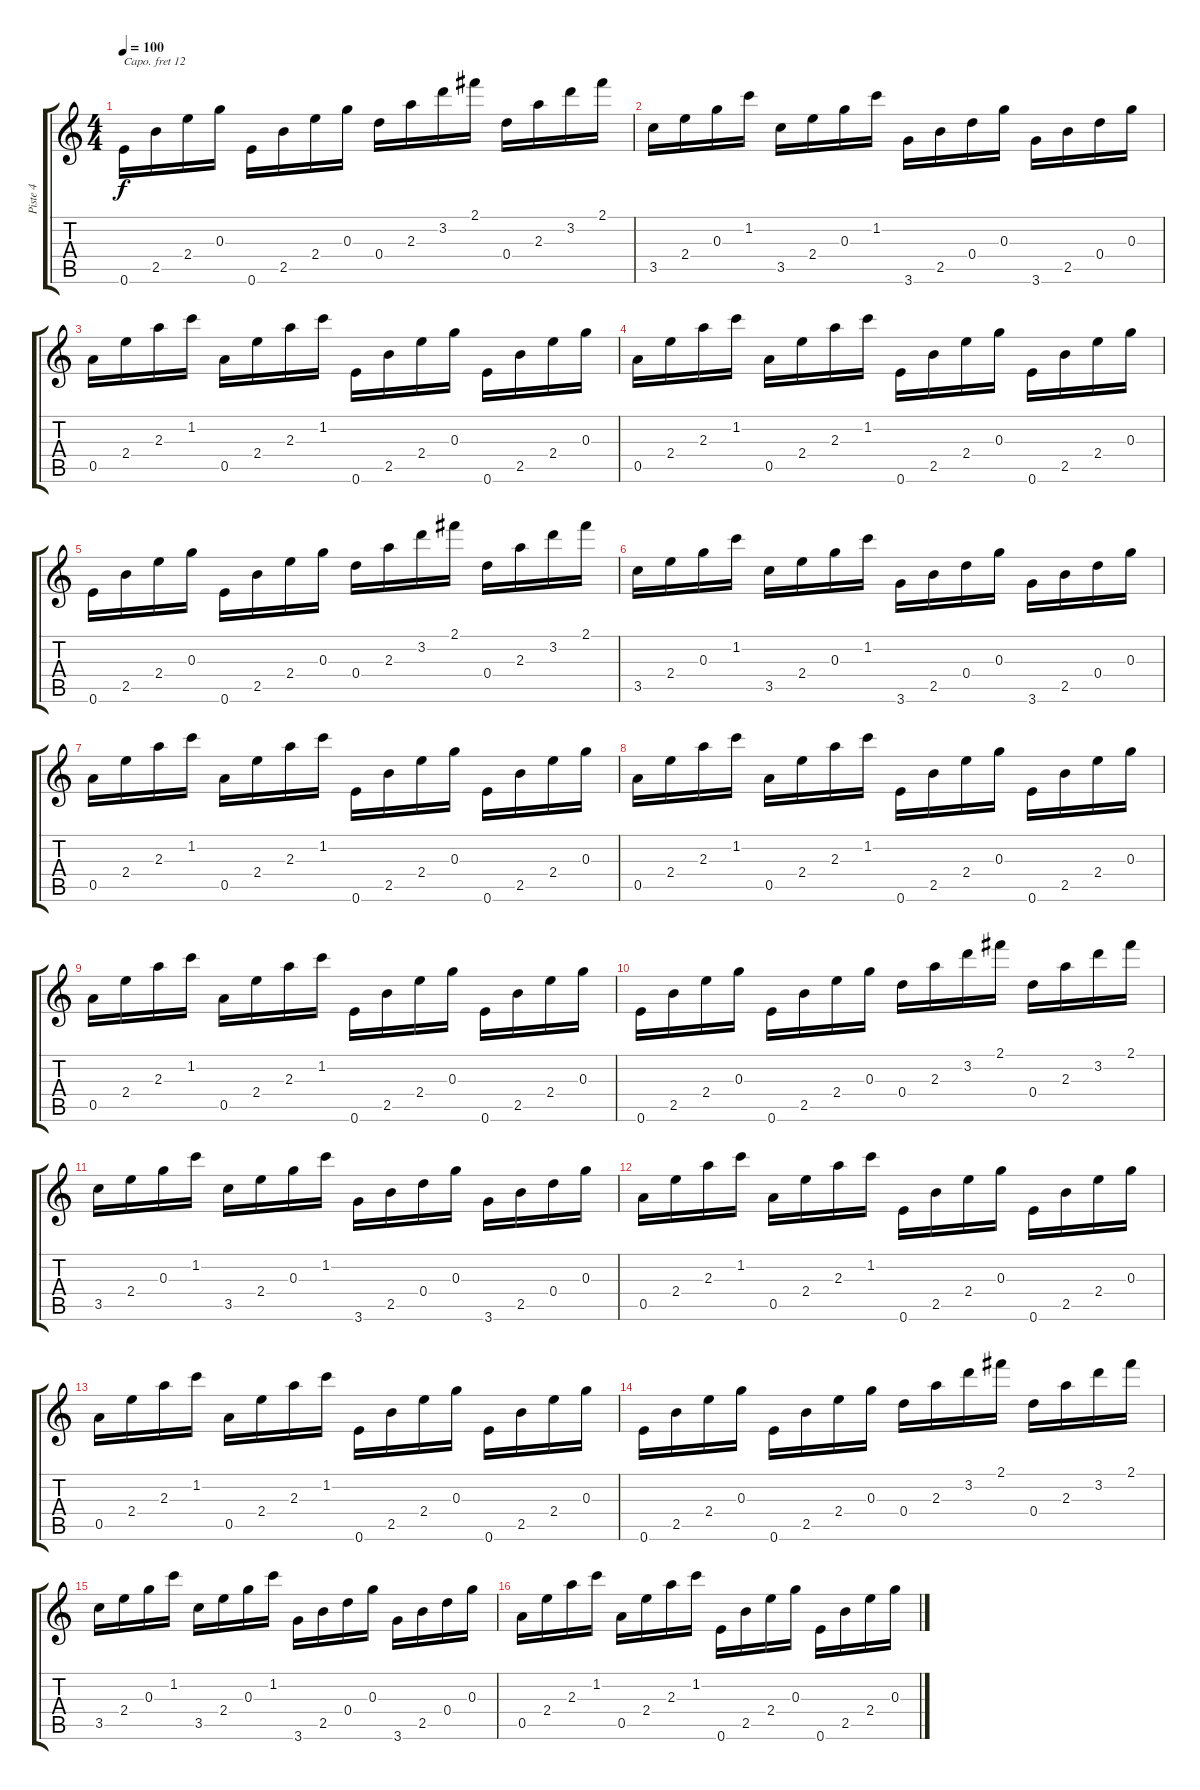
\track ("Piste 4" "Piste 4") {instrument banjo}
\staff {score tabs}
\capo 12
\tuning (E4 B3 G3 D3 A2 E2) {hide}
\displaytranspose 12
\ts (4 4)
\tempo 100
\clef g2
\ks c
0.6.16{dy f} 2.5.16 2.4.16 0.3.16 0.6.16 2.5.16 2.4.16 0.3.16 0.4.16 2.3.16 3.2.16 2.1.16 0.4.16 2.3.16 3.2.16 2.1.16 |
3.5.16 2.4.16 0.3.16 1.2.16 3.5.16 2.4.16 0.3.16 1.2.16 3.6.16 2.5.16 0.4.16 0.3.16 3.6.16 2.5.16 0.4.16 0.3.16 |
0.5.16 2.4.16 2.3.16 1.2.16 0.5.16 2.4.16 2.3.16 1.2.16 0.6.16 2.5.16 2.4.16 0.3.16 0.6.16 2.5.16 2.4.16 0.3.16 |
0.5.16 2.4.16 2.3.16 1.2.16 0.5.16 2.4.16 2.3.16 1.2.16 0.6.16 2.5.16 2.4.16 0.3.16 0.6.16 2.5.16 2.4.16 0.3.16 |
0.6.16{volume 7} 2.5.16 2.4.16 0.3.16 0.6.16 2.5.16 2.4.16 0.3.16 0.4.16 2.3.16 3.2.16 2.1.16 0.4.16 2.3.16 3.2.16 2.1.16 |
3.5.16 2.4.16 0.3.16 1.2.16 3.5.16 2.4.16 0.3.16 1.2.16 3.6.16 2.5.16 0.4.16 0.3.16 3.6.16 2.5.16 0.4.16 0.3.16 |
0.5.16 2.4.16 2.3.16 1.2.16 0.5.16 2.4.16 2.3.16 1.2.16 0.6.16 2.5.16 2.4.16 0.3.16 0.6.16 2.5.16 2.4.16 0.3.16 |
0.5.16 2.4.16 2.3.16 1.2.16 0.5.16 2.4.16 2.3.16 1.2.16 0.6.16 2.5.16 2.4.16 0.3.16 0.6.16 2.5.16 2.4.16 0.3.16 |
0.5.16 2.4.16 2.3.16 1.2.16 0.5.16 2.4.16 2.3.16 1.2.16 0.6.16 2.5.16 2.4.16 0.3.16 0.6.16 2.5.16 2.4.16 0.3.16 |
0.6.16 2.5.16 2.4.16 0.3.16 0.6.16 2.5.16 2.4.16 0.3.16 0.4.16 2.3.16 3.2.16 2.1.16 0.4.16 2.3.16 3.2.16 2.1.16 |
3.5.16 2.4.16 0.3.16 1.2.16 3.5.16 2.4.16 0.3.16 1.2.16 3.6.16 2.5.16 0.4.16 0.3.16 3.6.16 2.5.16 0.4.16 0.3.16 |
0.5.16 2.4.16 2.3.16 1.2.16 0.5.16 2.4.16 2.3.16 1.2.16 0.6.16 2.5.16 2.4.16 0.3.16 0.6.16 2.5.16 2.4.16 0.3.16 |
0.5.16 2.4.16 2.3.16 1.2.16 0.5.16 2.4.16 2.3.16 1.2.16 0.6.16 2.5.16 2.4.16 0.3.16 0.6.16 2.5.16 2.4.16 0.3.16 |
0.6.16{volume 7} 2.5.16 2.4.16 0.3.16 0.6.16 2.5.16 2.4.16 0.3.16 0.4.16 2.3.16 3.2.16 2.1.16 0.4.16 2.3.16 3.2.16 2.1.16 |
3.5.16 2.4.16 0.3.16 1.2.16 3.5.16 2.4.16 0.3.16 1.2.16 3.6.16 2.5.16 0.4.16 0.3.16 3.6.16 2.5.16 0.4.16 0.3.16 |
0.5.16 2.4.16 2.3.16 1.2.16 0.5.16 2.4.16 2.3.16 1.2.16 0.6.16 2.5.16 2.4.16 0.3.16 0.6.16 2.5.16 2.4.16 0.3.16
